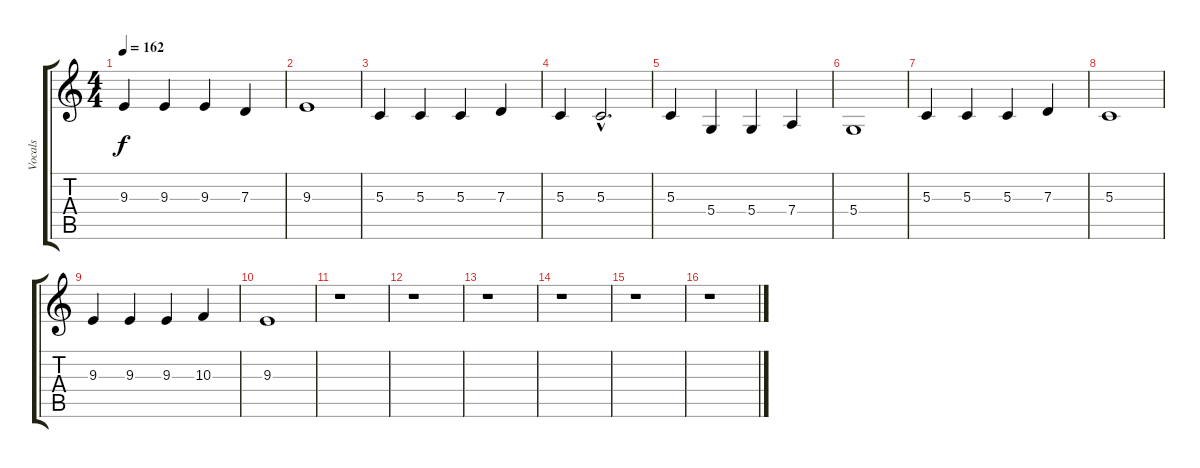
\track ("Vocals" "Vocals") {instrument lead2sawtooth}
\staff {score tabs}
\tuning (E4 B3 G3 D3 A2 E2) {hide}
\ts (4 4)
\tempo 162
\clef g2
\ks c
9.3.4{dy f} 9.3.4 9.3.4 7.3.4 |
9.3.1 |
5.3.4 5.3.4 5.3.4 7.3.4 |
5.3.4 5.3{hac}.2{d} |
5.3.4 5.4.4 5.4.4 7.4.4 |
5.4.1 |
5.3.4 5.3.4 5.3.4 7.3.4 |
5.3.1 |
9.3.4 9.3.4 9.3.4 10.3.4 |
9.3.1 |
\section ("" "")
r.1 |
r.1 |
r.1 |
r.1 |
\section ("" "")
r.1 |
r.1
